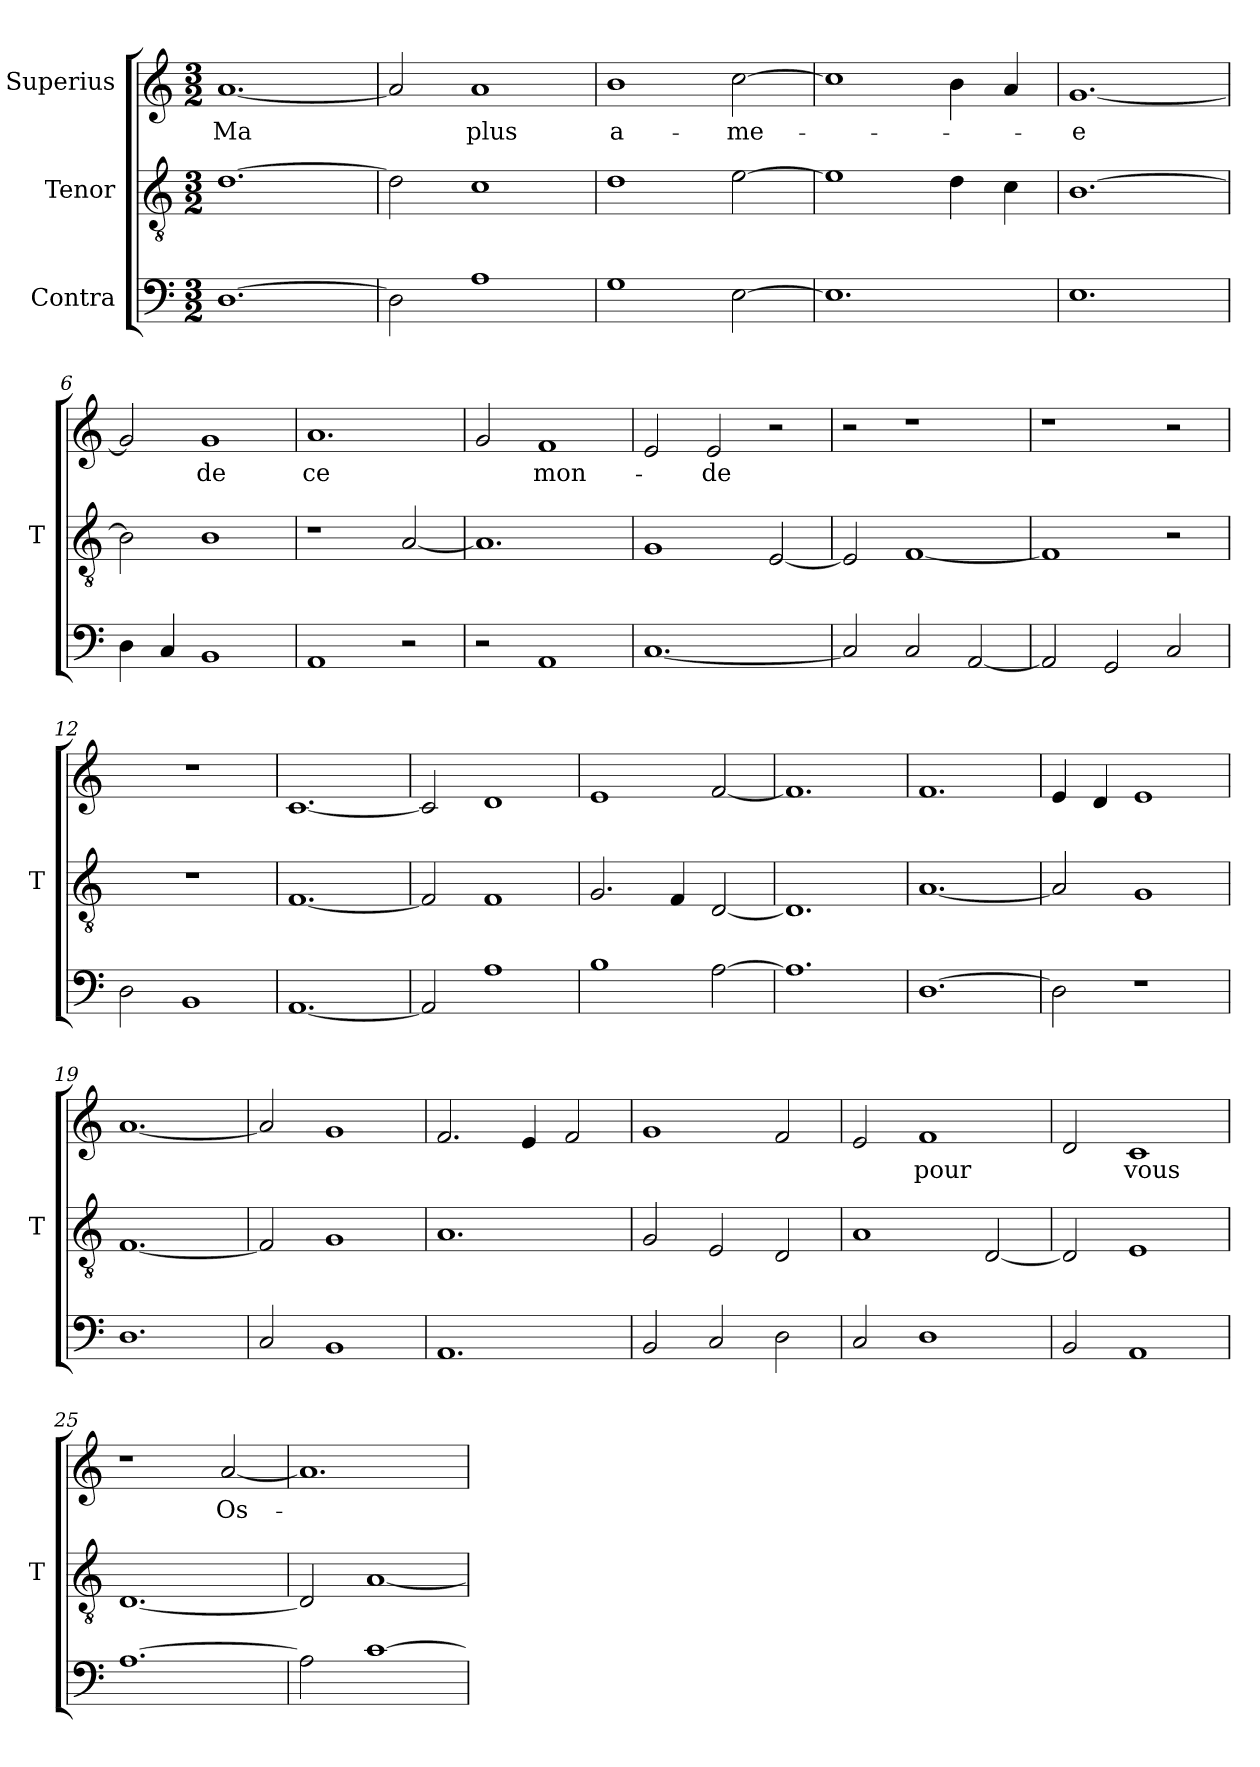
**kern	**kern	**kern	**text
*part3	*part2	*part1	*part1
*staff3	*staff2	*staff1	*staff1
*I"Contra	*I"Tenor	*I"Superius	*
*	*I'T	*	*
*clefF4	*clefGv2	*clefG2	*
*M3/2	*M3/2	*M3/2	*
=1	=1	=1	=1
[1.D	[1.d	[1.a	-Ma
=2	=2	=2	=2
2D]	2d]	2a]	.
1A	1c	1a	-plus
=3	=3	=3	=3
1G	1d	1b	a-
[2E	[2e	[2cc	-me-
=4	=4	=4	=4
1.E]	1e]	1cc]	.
.	4d	4b	.
.	4c	4a	.
=5	=5	=5	=5
1.E	[1.B	[1.g	-e
=6	=6	=6	=6
4D	2B]	2g]	.
4C	.	.	.
1BB	1B	1g	-de
=7	=7	=7	=7
1AA	1r	1.a	-ce
2r	[2A	.	.
=8	=8	=8	=8
2r	1.A]	2g	.
1AA	.	1f	mon-
=9	=9	=9	=9
[1.C	1G	2e	.
.	.	2e	-de
.	[2E	2r	.
=10	=10	=10	=10
2C]	2E]	2r	.
2C	[1F	1r	.
[2AA	.	.	.
=11	=11	=11	=11
2AA]	1F]	1r	.
2GG	.	.	.
2C	2r	2r	.
=12	=12	=12	=12
2D	1.r	1.r	.
1BB	.	.	.
=13	=13	=13	=13
[1.AA	[1.F	[1.c	.
=14	=14	=14	=14
2AA]	2F]	2c]	.
1A	1F	1d	.
=15	=15	=15	=15
1B	2.G	1e	.
.	4F	.	.
[2A	[2D	[2f	.
=16	=16	=16	=16
1.A]	1.D]	1.f]	.
=17	=17	=17	=17
[1.D	[1.A	1.f	.
=18	=18	=18	=18
2D]	2A]	4e	.
.	.	4d	.
1r	1G	1e	.
=19	=19	=19	=19
1.D	[1.F	[1.a	.
=20	=20	=20	=20
2C	2F]	2a]	.
1BB	1G	1g	.
=21	=21	=21	=21
1.AA	1.A	2.f	.
.	.	4e	.
.	.	2f	.
=22	=22	=22	=22
2BB	2G	1g	.
2C	2E	.	.
2D	2D	2f	.
=23	=23	=23	=23
2C	1A	2e	.
1D	.	1f	-pour
.	[2D	.	.
=24	=24	=24	=24
2BB	2D]	2d	.
1AA	1E	1c	-vous
=25	=25	=25	=25
[1.A	[1.D	1r	.
.	.	[2a	Os-
=26	=26	=26	=26
2A]	2D]	1.a]	.
[1c	[1A	.	.
=	=	=	=
*-	*-	*-	*-
